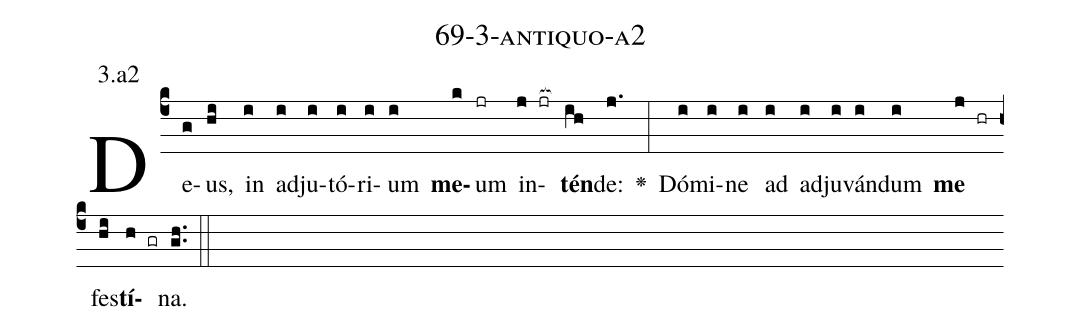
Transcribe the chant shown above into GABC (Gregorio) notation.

name: 69-3-antiquo-a2;
annotation: 3.a2;
%%
(c4)De(g)us,(hi) in(i) ad(i)ju(i)tó(i)ri(i)um(i) <b>me</b>(k)um(jr) in(j jr[ocb:1{])<b>tén</b>(ih[ocb:0}])de:(j.) <v>\greheightstar</v>(:) Dó(i)mi(i)ne(i) ad(i) ad(i)ju(i)ván(i)dum(i) <b>me</b>(j hr) fes(hi)<b>tí</b>(h gr)na.(gh..) (::)


%E(i) u(i) o(j) u(hi) a(h) e.(gh..) (::)
